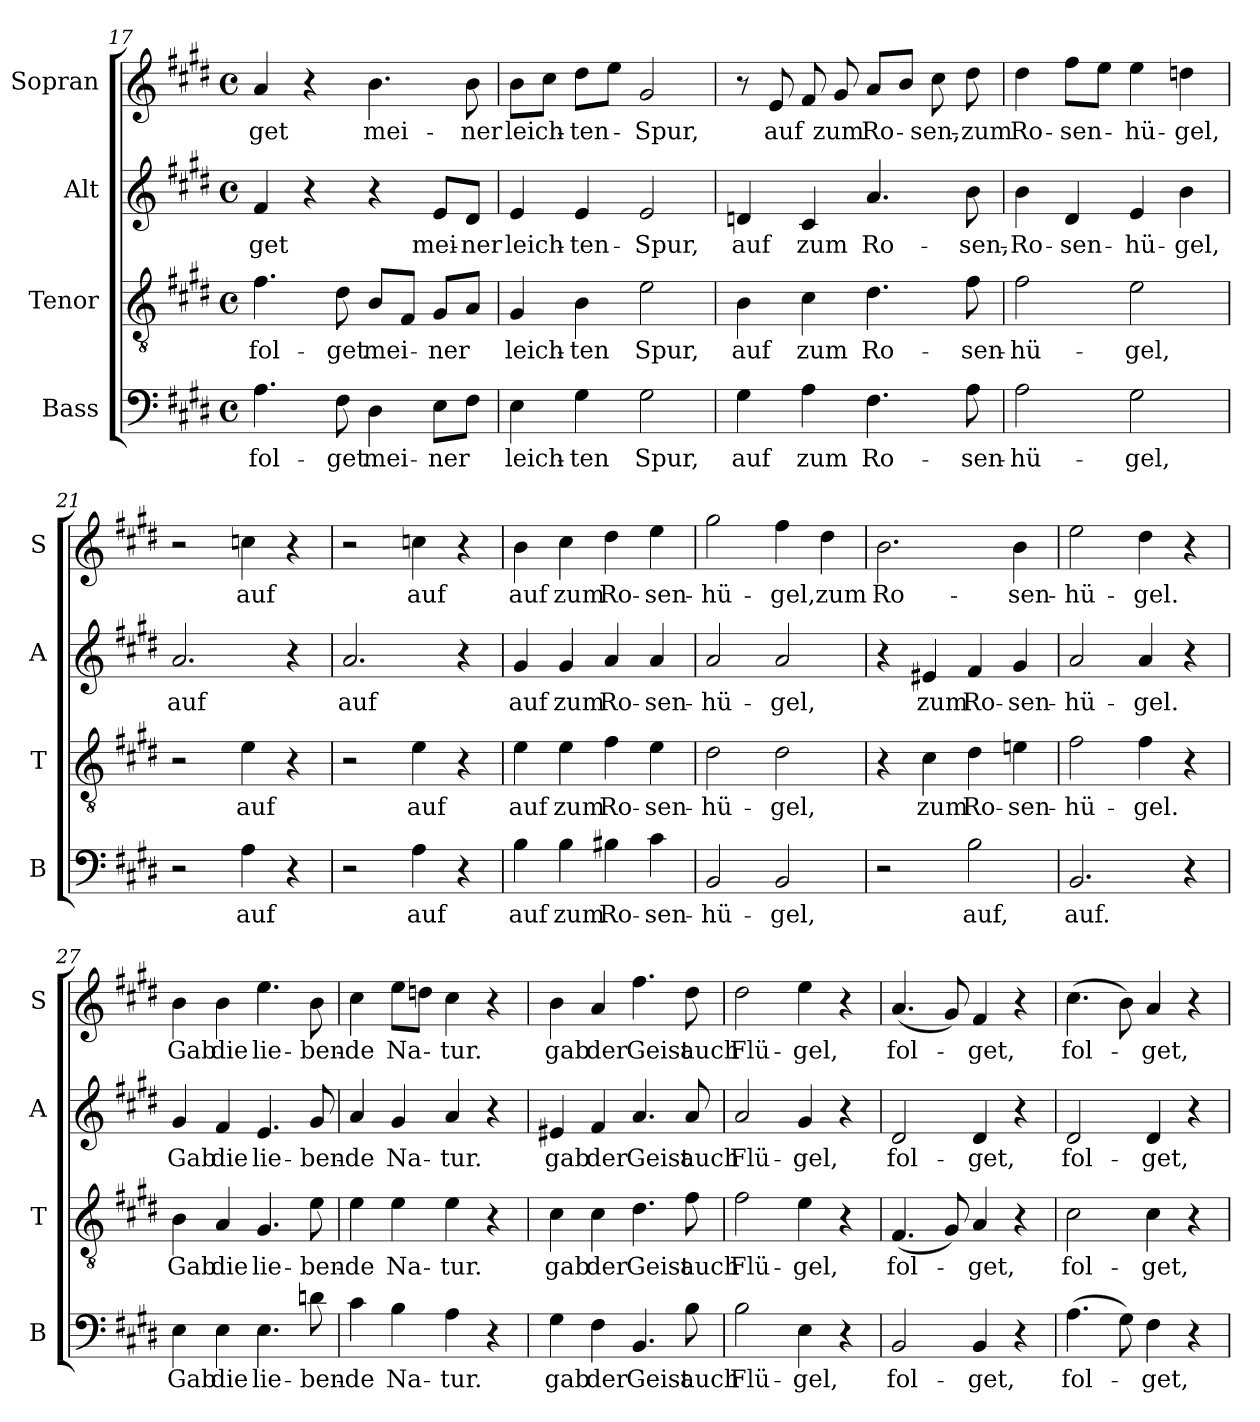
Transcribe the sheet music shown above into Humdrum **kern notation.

**kern	**text	**kern	**text	**kern	**text	**kern	**text
*part4	*part4	*part3	*part3	*part2	*part2	*part1	*part1
*staff4	*staff4	*staff3	*staff3	*staff2	*staff2	*staff1	*staff1
*I"Bass	*	*I"Tenor	*	*I"Alt	*	*I"Sopran	*
*I'B	*	*I'T	*	*I'A	*	*I'S	*
*clefF4	*	*clefGv2	*	*clefG2	*	*clefG2	*
*k[f#c#g#d#]	*	*k[f#c#g#d#]	*	*k[f#c#g#d#]	*	*k[f#c#g#d#]	*
*E:	*	*E:	*	*E:	*	*E:	*
*M4/4	*	*M4/4	*	*M4/4	*	*M4/4	*
*met(c)	*	*met(c)	*	*met(c)	*	*met(c)	*
=17	=17	=17	=17	=17	=17	=17	=17
4.A	fol-	4.f#	fol-	4f#	-get	4a	-get
.	.	.	.	4r	.	4r	.
8F#	-get	8d#	-get	.	.	.	.
4D#	mei-	8BL	mei-	4r	.	4.b	mei-
.	.	8F#J	.	.	.	.	.
8EL	-ner	8G#L	-ner	8e/L	mei-	.	.
8F#J	.	8AJ	.	8d#/J	-ner	8b	-ner
=18	=18	=18	=18	=18	=18	=18	=18
4E	leich-	4G#	leich-	4e	leich-	8bL	leich-
.	.	.	.	.	.	8cc#J	.
4G#	-ten	4B	-ten	4e	-ten-	8dd#L	-ten-
.	.	.	.	.	.	8eeJ	.
2G#	Spur,	2e	Spur,	2e	-Spur,	2g#	-Spur,
=19	=19	=19	=19	=19	=19	=19	=19
4G#	auf	4B	auf	4dn	auf	8r	.
.	.	.	.	.	.	8e	auf
4A	zum	4c#	zum	4c#	zum	8f#	.
.	.	.	.	.	.	8g#	zum
4.F#	Ro-	4.d#	Ro-	4.a	Ro-	8aL	Ro-
.	.	.	.	.	.	8bJ	.
.	.	.	.	.	.	8cc#	-sen,-
8A	-sen-	8f#	-sen-	8b	-sen,-	8dd#	-zum
=20	=20	=20	=20	=20	=20	=20	=20
2A	-hü-	2f#	-hü-	4b	-Ro-	4dd#	Ro-
.	.	.	.	4d#	-sen-	8ff#L	-sen-
.	.	.	.	.	.	8eeJ	.
2G#	-gel,	2e	-gel,	4e	-hü-	4ee	-hü-
.	.	.	.	4b	-gel,	4ddn	-gel,
=21	=21	=21	=21	=21	=21	=21	=21
2r	.	2r	.	2.a	auf	2r	.
4A	auf	4e	auf	.	.	4ccn	auf
4r	.	4r	.	4r	.	4r	.
=22	=22	=22	=22	=22	=22	=22	=22
2r	.	2r	.	2.a	auf	2r	.
4A	auf	4e	auf	.	.	4ccn	auf
4r	.	4r	.	4r	.	4r	.
=23	=23	=23	=23	=23	=23	=23	=23
4B	auf	4e	auf	4g#	auf	4b	auf
4B	zum	4e	zum	4g#	zum	4cc#	zum
4B#X	Ro-	4f#	Ro-	4a	Ro-	4dd#	Ro-
4c#	-sen-	4e	-sen-	4a	-sen-	4ee	-sen-
=24	=24	=24	=24	=24	=24	=24	=24
2BB	-hü-	2d#	-hü-	2a	-hü-	2gg#	-hü-
2BB	-gel,	2d#	-gel,	2a	-gel,	4ff#	-gel,
.	.	.	.	.	.	4dd#	zum
=25	=25	=25	=25	=25	=25	=25	=25
2r	.	4r	.	4r	.	2.b	Ro-
.	.	4c#	zum	4e#X	zum	.	.
2B	auf,	4d#	Ro-	4f#	Ro-	.	.
.	.	4en	-sen-	4g#	-sen-	4b	-sen-
=26	=26	=26	=26	=26	=26	=26	=26
2.BB	auf.	2f#	-hü-	2a	-hü-	2ee	-hü-
.	.	4f#	-gel.	4a	-gel.	4dd#	-gel.
4r	.	4r	.	4r	.	4r	.
=27	=27	=27	=27	=27	=27	=27	=27
4E	Gab	4B	Gab	4g#	Gab	4b	Gab
4E	die	4A	die	4f#	die	4b	die
4.E	lie-	4.G#	lie-	4.e	lie-	4.ee	lie-
8dn	-ben-	8e	-ben-	8g#	-ben-	8b	-ben-
=28	=28	=28	=28	=28	=28	=28	=28
4c#	-de	4e	-de	4a	-de	4cc#	-de
4B	Na-	4e	Na-	4g#	Na-	8eeL	Na-
.	.	.	.	.	.	8ddnJ	.
4A	-tur.	4e	-tur.	4a	-tur.	4cc#	-tur.
4r	.	4r	.	4r	.	4r	.
=29	=29	=29	=29	=29	=29	=29	=29
4G#	gab	4c#	gab	4e#X	gab	4b	gab
4F#	der	4c#	der	4f#	der	4a	der
4.BB	Geist	4.d#	Geist	4.a	Geist	4.ff#	Geist
8B	auch	8f#	auch	8a	auch	8dd#	auch
=30	=30	=30	=30	=30	=30	=30	=30
2B	Flü-	2f#	Flü-	2a	Flü-	2dd#	Flü-
4E	-gel,	4e	-gel,	4g#	-gel,	4ee	-gel,
4r	.	4r	.	4r	.	4r	.
=31	=31	=31	=31	=31	=31	=31	=31
2BB	fol-	(4.F#	fol-	2d#	fol-	(4.a	fol-
.	.	8G#)	.	.	.	8g#)	.
4BB	-get,	4A	-get,	4d#	-get,	4f#	-get,
4r	.	4r	.	4r	.	4r	.
=32	=32	=32	=32	=32	=32	=32	=32
(4.A	fol-	2c#	fol-	2d#	fol-	(4.cc#	fol-
8G#)	.	.	.	.	.	8b)	.
4F#	-get,	4c#	-get,	4d#	-get,	4a	-get,
4r	.	4r	.	4r	.	4r	.
=	=	=	=	=	=	=	=
*-	*-	*-	*-	*-	*-	*-	*-
